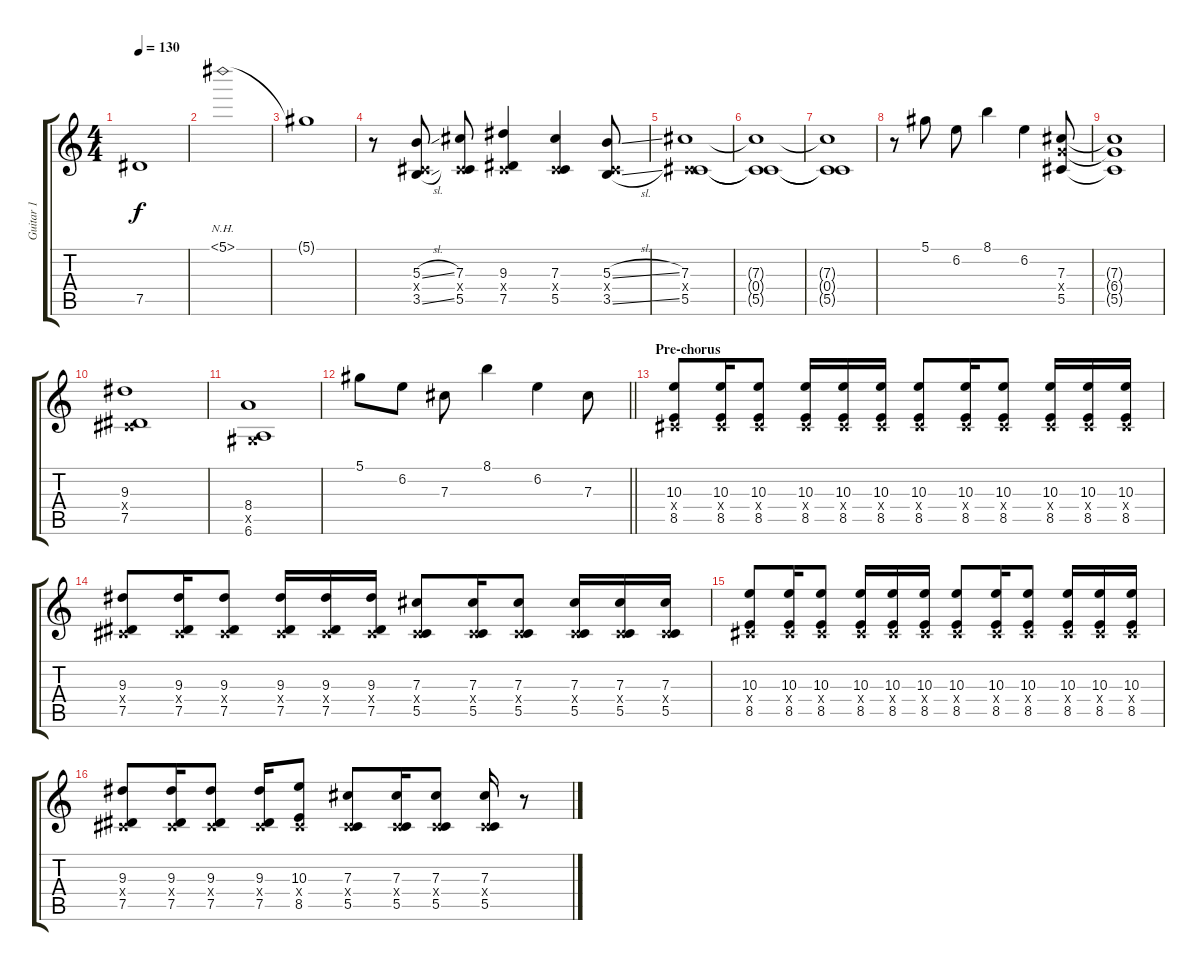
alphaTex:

\track ("Guitar 1" "Guitar 1") {instrument overdrivenguitar}
\staff {score tabs}
\tuning (Eb4 Bb3 Gb3 Db3 Ab2 Eb2) {hide}
\ts (4 4)
\tempo 130
\clef g2
\ks c
7.5{t}.1{dy f} |
5.1{nh}.1 |
5.1{t}.1 |
r.8 (5.3{sl} 0.4{x} 3.5{sl}).8 (7.3 0.4{x} 5.5).8 (9.3 0.4{x} 7.5).4 (7.3 0.4{x} 5.5).4 (5.3{sl} 0.4{x} 3.5{sl}).8 |
(7.3 0.4{x} 5.5).1 |
(7.3{t} 0.4{t} 5.5{t}).1 |
(7.3{t} 0.4{t} 5.5{t}).1 |
r.8 5.1.8 6.2.8 8.1.4 6.2.4 (7.3 6.4{x} 5.5).8 |
(7.3{t} 6.4{t} 5.5{t}).1 |
(9.3 0.4{x} 7.5).1 |
(8.4 0.5{x} 6.6).1 |
\barLineRight lightlight
5.1.8 6.2.8 7.3.8 8.1.4 6.2.4 7.3.8 |
\section ("" "Pre-chorus")
(10.3 0.4{x} 8.5).8 (10.3 0.4{x} 8.5).16 (10.3 0.4{x} 8.5).8 (10.3 0.4{x} 8.5).16 (10.3 0.4{x} 8.5).16 (10.3 0.4{x} 8.5).16 (10.3 0.4{x} 8.5).8 (10.3 0.4{x} 8.5).16 (10.3 0.4{x} 8.5).8 (10.3 0.4{x} 8.5).16 (10.3 0.4{x} 8.5).16 (10.3 0.4{x} 8.5).16 |
(9.3 0.4{x} 7.5).8 (9.3 0.4{x} 7.5).16 (9.3 0.4{x} 7.5).8 (9.3 0.4{x} 7.5).16 (9.3 0.4{x} 7.5).16 (9.3 0.4{x} 7.5).16 (7.3 0.4{x} 5.5).8 (7.3 0.4{x} 5.5).16 (7.3 0.4{x} 5.5).8 (7.3 0.4{x} 5.5).16 (7.3 0.4{x} 5.5).16 (7.3 0.4{x} 5.5).16 |
(10.3 0.4{x} 8.5).8 (10.3 0.4{x} 8.5).16 (10.3 0.4{x} 8.5).8 (10.3 0.4{x} 8.5).16 (10.3 0.4{x} 8.5).16 (10.3 0.4{x} 8.5).16 (10.3 0.4{x} 8.5).8 (10.3 0.4{x} 8.5).16 (10.3 0.4{x} 8.5).8 (10.3 0.4{x} 8.5).16 (10.3 0.4{x} 8.5).16 (10.3 0.4{x} 8.5).16 |
(9.3 0.4{x} 7.5).8 (9.3 0.4{x} 7.5).16 (9.3 0.4{x} 7.5).8 (9.3 0.4{x} 7.5).16 (10.3 0.4{x} 8.5).8 (7.3 0.4{x} 5.5).8 (7.3 0.4{x} 5.5).16 (7.3 0.4{x} 5.5).8 (7.3 0.4{x} 5.5).16 r.8
